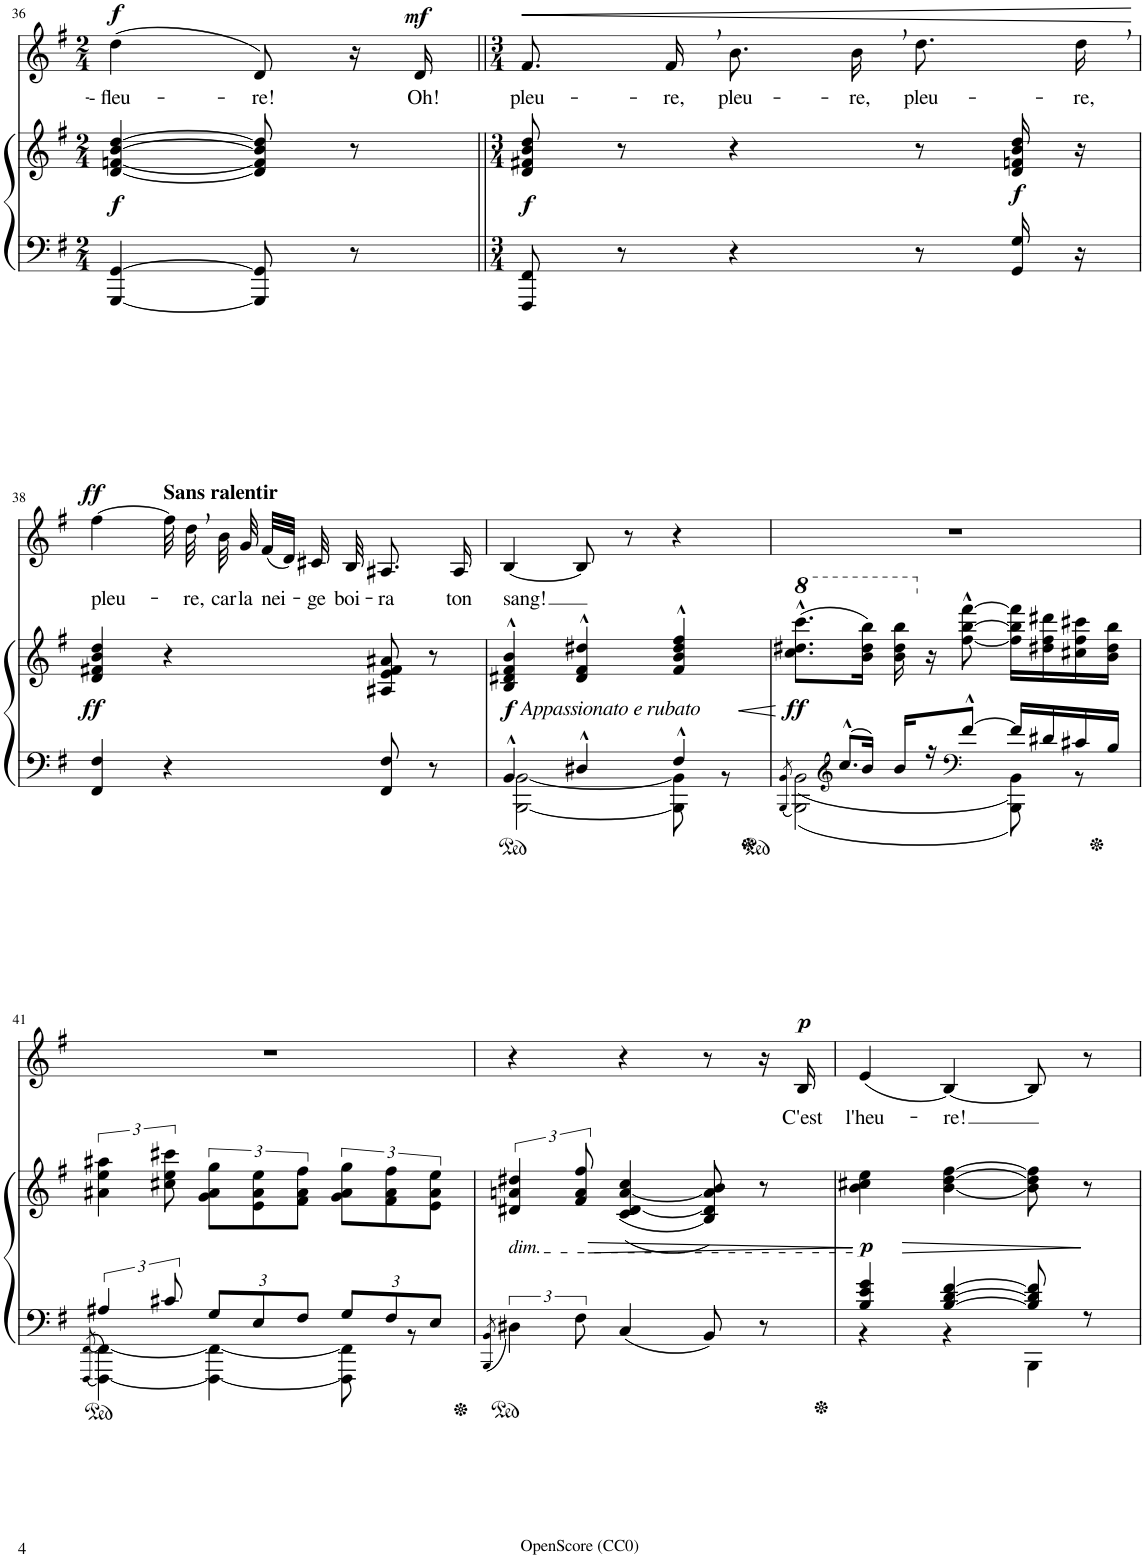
**kern	**kern	**dynam	**kern	**text	**dynam
*part2	*part2	*part2	*part1	*part1	*part1
*staff3	*staff2	*staff2/3	*staff1	*staff1	*staff1
*I"Piano	*	*	*I"Chant Voice	*	*
*I'Pno	*	*	*	*	*
!!LO:PB:g=z
*clefF4	*clefG2	*	*clefG2	*	*
*k[f#]	*k[f#]	*	*k[f#]	*	*
*M2/4	*M2/4	*	*M2/4	*	*
=36	=36	=36	=36	=36	=36
!	!	!LO:DY:b	!	!LO:LY:b	!LO:DY:a
[4GGG/ [4GG/	[4d/ [4fn/ [4b/ [4dd/	f	(4dd\	-- fleu-	f
!	!	!	!	!LO:LY:b	!
8GGG/] 8GG/]	8d/] 8f/] 8b/] 8dd/]	.	8d/)	-re!	.
8r	8r	.	16r	.	.
!	!	!	!	!LO:LY:b	!LO:DY:a
.	.	.	16d/	Oh!	mf
=37||	=37||	=37||	=37||	=37||	=37||
*M3/4	*M3/4	*	*M3/4	*	*
!	!	!LO:DY:b	!	!LO:LY:b	!LO:HP:b
8FFF#/ 8FF#/	8d/ 8f#X/ 8b/ 8dd/	f	8.f#/	pleu-	<
8r	8r	.	.	.	.
!	!	!	!	!LO:LY:b	!
.	.	.	16f#,/	-re,	.
!	!	!	!	!LO:LY:b	!
4r	4r	.	8.b\	pleu-	.
!	!	!	!	!LO:LY:b	!
.	.	.	16b,\	-re,	.
!	!	!	!	!LO:LY:b	!
8r	8r	.	8.dd\	pleu-	.
!	!	!LO:DY:b	!	!	!
16GG/ 16G/	16d/ 16fn/ 16b/ 16dd/	f	.	.	.
!	!	!	!	!LO:LY:b	!
16r	16r	.	16dd,\	-re,	.
.	.	.	.	.	[
!!LO:LB:g=z
=38	=38	=38	=38	=38	=38
!	!	!LO:DY:b	!	!LO:LY:b	!LO:DY:a
4FF#/ 4F#/	4d/ 4f#X/ 4b/ 4dd/	ff	[4ff#\	pleu-	ff
!	!	!	!LO:TX:a:B:t=Sans ralentir	!	!
4r	4r	.	32ff#\]	.	.
!	!	!	!	!LO:LY:b	!
.	.	.	32dd,\	-re,	.
!	!	!	!	!LO:LY:b	!
.	.	.	32b\	car	.
!	!	!	!	!LO:LY:b	!
.	.	.	32g/	la	.
!	!	!	!	!LO:LY:b	!
.	.	.	(32f#/LLL	nei-	.
.	.	.	32d/JJJ)	.	.
!	!	!	!	!LO:LY:b	!
.	.	.	32c#X/	-ge	.
!	!	!	!	!LO:LY:b	!
.	.	.	32B/	boi-	.
!	!	!	!	!LO:LY:b	!
8FF#/ 8F#/	8A#X/ 8e/ 8f#/ 8a#X/	.	8.A#X/	-ra	.
8r	8r	.	.	.	.
!	!	!	!	!LO:LY:b	!
.	.	.	16A#/	ton	.
=39	=39	=39	=39	=39	=39
*^	*	*	*	*	*
!	!	!LO:TX:b:i:t=Appassionato e rubato	!	!	!	!
!	!	!	!LO:HP:b	!	!LO:LY:b	!
!	!	!	!LO:DY:n=1:b	!	!	!
4BB^^/	[2BBB\ [2BB\	4B/^^ 4d#X/^^ 4f#/^^ 4b/^^	< f	[4B/	sang!	.
4D#X^^/	.	4d#/^^ 4f#/^^ 4dd#X/^^	.	8B/]	.	.
.	.	.	.	8r	.	.
4F#^^/	8BBB\] 8BB\]	4f#/^^ 4b/^^ 4dd#/^^ 4ff#/^^	.	4r	.	.
.	8r	.	.	.	.	.
=40	=40	=40	=40	=40	=40	=40
.	8qG/ 8qg/	.	.	.	.	.
*	*^	*	*	*	*	*
*	*	*	*8va	*	*	*	*
!	!	!	!	!LO:DY:b	!	!	!
8.cc^^/L	2G\ 2g\	[2BBB [2BB	(8.ccc\^^ 8.ddd#X\^^ 8.cccc\^^L	ff	2.r	.	.
16b/Jk	.	.	16bb\ 16ddd#\ 16bbb\Jk)	.	.	.	.
16b/LL	.	.	16bb\ 16ddd#\ 16bbb\	.	.	.	.
*	*	*	*X8va	*	*	*	*
16r	.	.	16r	.	.	.	.
*clefF4	*	*	*	*	*	*	*
[>8f#^^/J	.	.	[8ff#\^^ [8bb\^^ [8fff#\^^	.	.	.	.
16f#/LL]	8ryy	8BBB\] 8BB\]	16ff#\] 16bb\] 16fff#\]LL	.	.	.	.
16d#X/	.	.	16dd#X\ 16ff#\ 16ddd#X\	.	.	.	.
16c#X/	8ryy	8r	16cc#X\ 16ff#\ 16ccc#X\	.	.	.	.
16B/JJ	.	.	16b\ 16dd#\ 16bb\JJ	.	.	.	.
*	*v	*v	*	*	*	*	*
!!LO:LB:g=z
=41	=41	=41	=41	=41	=41	=41
.	8qFFF#/ 8qFF#/	.	.	.	.	.
6A#X/	[4FFF#\ [4FF#\	6a#X\ 6ee\ 6aa#X\	.	2.r	.	.
12c#X/	.	12cc#X\ 12ee\ 12ccc#X\	.	.	.	.
*Xbrackettup	*	*	*	*	*	*
12G/L	4FFF#\_ 4FF#\_	12g\ 12a#\ 12gg\L	.	.	.	.
12E/	.	12e\ 12a#\ 12ee\	.	.	.	.
12F#/J	.	12f#\ 12a#\ 12ff#\J	.	.	.	.
12G/L	8FFF#\] 8FF#\]	12g\ 12a#\ 12gg\L	.	.	.	.
12F#/	.	12f#\ 12a#\ 12ff#\	.	.	.	.
.	8r	.	.	.	.	.
12E/J	.	12e\ 12a#\ 12ee\J	.	.	.	.
*v	*v	*	*	*	*	*
=42	=42	=42	=42	=42	=42
8qBBB/ 8qBB/	.	.	.	.	.
*brackettup	*	*	*	*	*
!	!LO:TX:b:i:t=dim.	!	!	!	!
6D#X\	6d#X/ 6an/ 6dd#X/	.	4r	.	.
!	!	!LO:HP:b	!	!	!
12F#\	12f#/ 12a/ 12ff#/	>	.	.	.
4C/	((<4c/ [4d#/ [<4a/ 4cc/	.	4r	.	.
8BB/	8B/ 8d#/] 8a/] 8b/))	.	8r	.	.
8r	8r	.	16r	.	.
!	!	!	!	!LO:LY:b	!LO:DY:a
.	.	.	16B/	C'est	p
.	.	[	.	.	.
=43	=43	=43	=43	=43	=43
*^	*	*	*	*	*
!	!	!	!LO:DY:b	!	!LO:LY:b	!
4B/ 4e/ 4g/	4r	4b\ 4cc#X\ 4ee\	p	(4e/	l'heu-	.
!	!	!	!	!	!LO:LY:b	!
[>4B/ [4d/ [4f#/	4r	[4b\ [4dd\ [4ff#\	.	[4B/)	-re!	.
8B/] 8d/] 8f#/]	4BBB\	8b\] 8dd\] 8ff#\]	.	8B/]	.	.
8r	.	8r	]	8r	.	.
*v	*v	*	*	*	*	*
=	=	=	=	=	=
*-	*-	*-	*-	*-	*-
